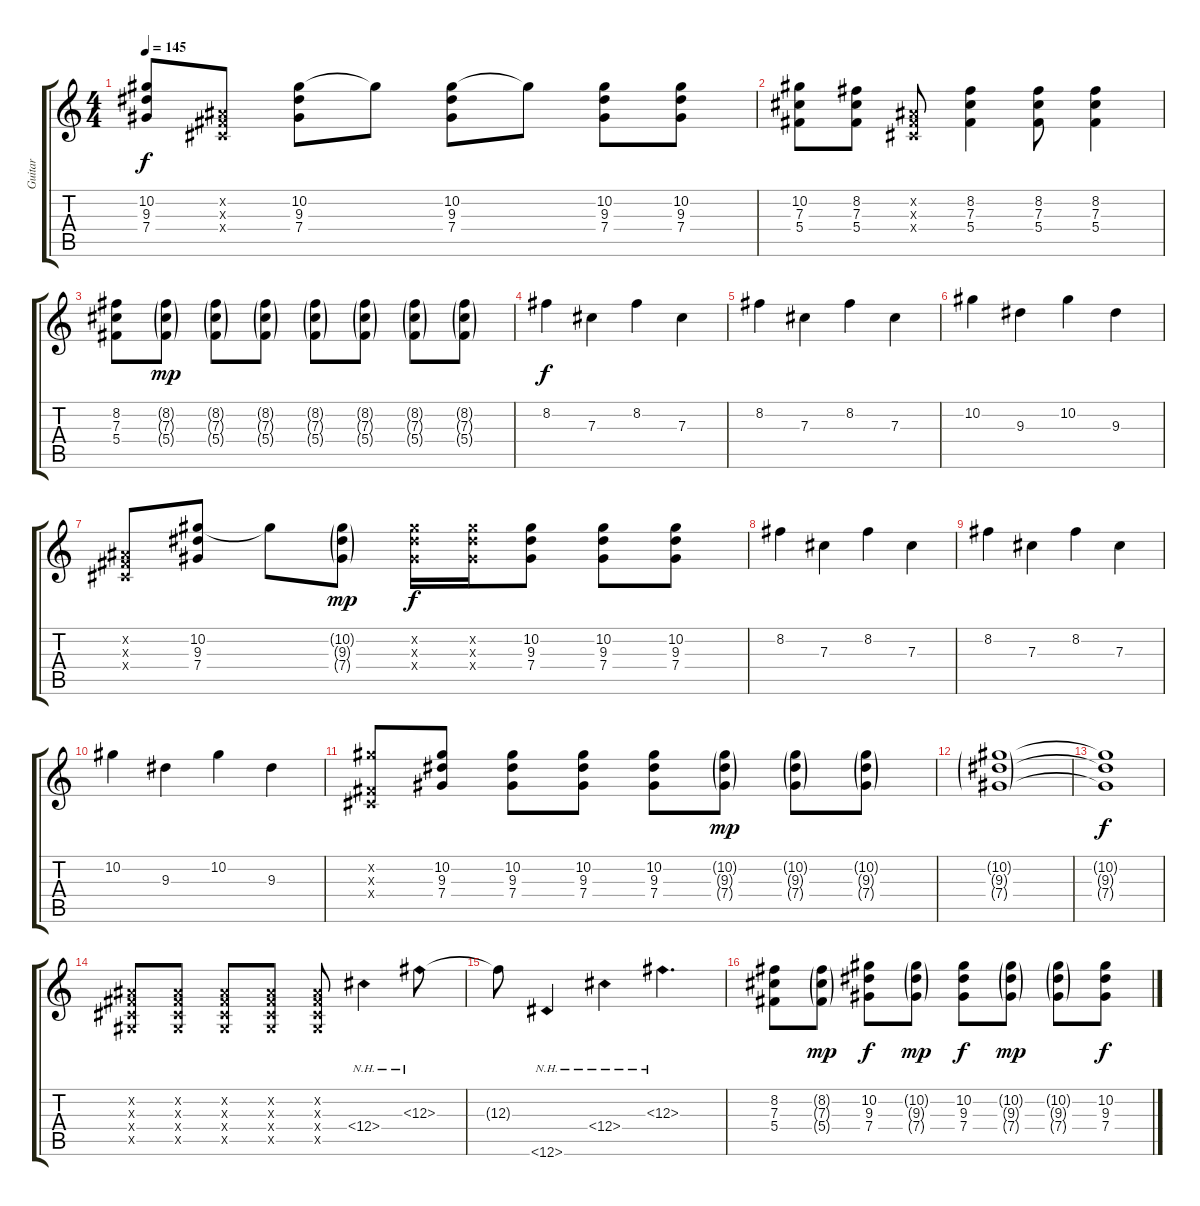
\track ("Guitar" "Guitar") {instrument electricguitarjazz}
\staff {score tabs}
\tuning (Eb4 Bb3 Gb3 Db3 Ab2 Eb2) {hide}
\ts (4 4)
\tempo 145
\clef g2
\ks c
(10.2{t} 9.3{t} 7.4{t}).8{dy f} (0.2{x} 0.3{x} 0.4{x}).8 (10.2 9.3 7.4).8 10.2{t}.8 (10.2 9.3 7.4).8 10.2{t}.8 (10.2 9.3 7.4).8 (10.2 9.3 7.4).8 |
(10.2 7.3 5.4).8 (8.2 7.3 5.4).8 (0.2{x} 0.3{x} 0.4{x}).8 (8.2 7.3 5.4).4 (8.2 7.3 5.4).8 (8.2 7.3 5.4).4 |
(8.2 7.3 5.4).8 (8.2{g} 7.3{g} 5.4{g}).8{dy mp} (8.2{g} 7.3{g} 5.4{g}).8 (8.2{g} 7.3{g} 5.4{g}).8 (8.2{g} 7.3{g} 5.4{g}).8 (8.2{g} 7.3{g} 5.4{g}).8 (8.2{g} 7.3{g} 5.4{g}).8 (8.2{g} 7.3{g} 5.4{g}).8 |
8.2.4{dy f} 7.3.4 8.2.4 7.3.4 |
8.2.4 7.3.4 8.2.4 7.3.4 |
10.2.4 9.3.4 10.2.4 9.3.4 |
(0.2{x} 0.3{x} 0.4{x}).8 (10.2 9.3 7.4).8 10.2{t}.8 (10.2{g} 9.3{g} 7.4{g}).8{dy mp} (10.2{x} 9.3{x} 7.4{x}).16{dy f} (10.2{x} 9.3{x} 7.4{x}).16 (10.2 9.3 7.4).8 (10.2 9.3 7.4).8 (10.2 9.3 7.4).8 |
8.2.4 7.3.4 8.2.4 7.3.4 |
8.2.4 7.3.4 8.2.4 7.3.4 |
10.2.4 9.3.4 10.2.4 9.3.4 |
(10.2{x} 0.3{x} 0.4{x}).8 (10.2 9.3 7.4).8 (10.2 9.3 7.4).8 (10.2 9.3 7.4).8 (10.2 9.3 7.4).8 (10.2{g} 9.3{g} 7.4{g}).8{dy mp} (10.2{g} 9.3{g} 7.4{g}).8 (10.2{g} 9.3{g} 7.4{g}).8 |
(10.2{g} 9.3{g} 7.4{g}).1 |
(10.2{t} 9.3{t} 7.4{t}).1{dy f} |
(0.2{x} 0.3{x} 0.4{x} 0.5{x}).8 (0.2{x} 0.3{x} 0.4{x} 0.5{x}).8 (0.2{x} 0.3{x} 0.4{x} 0.5{x}).8 (0.2{x} 0.3{x} 0.4{x} 0.5{x}).8 (0.2{x} 0.3{x} 0.4{x} 0.5{x}).8 12.4{nh}.4 12.3{nh}.8 |
12.3{t}.8 12.6{nh}.4 12.4{nh}.4 12.3{nh}.4{d} |
(8.2 7.3 5.4).8 (8.2{g} 7.3{g} 5.4{g}).8{dy mp} (10.2 9.3 7.4).8{dy f} (10.2{g} 9.3{g} 7.4{g}).8{dy mp} (10.2 9.3 7.4).8{dy f} (10.2{g} 9.3{g} 7.4{g}).8{dy mp} (10.2{g} 9.3{g} 7.4{g}).8 (10.2 9.3 7.4).8{dy f}
